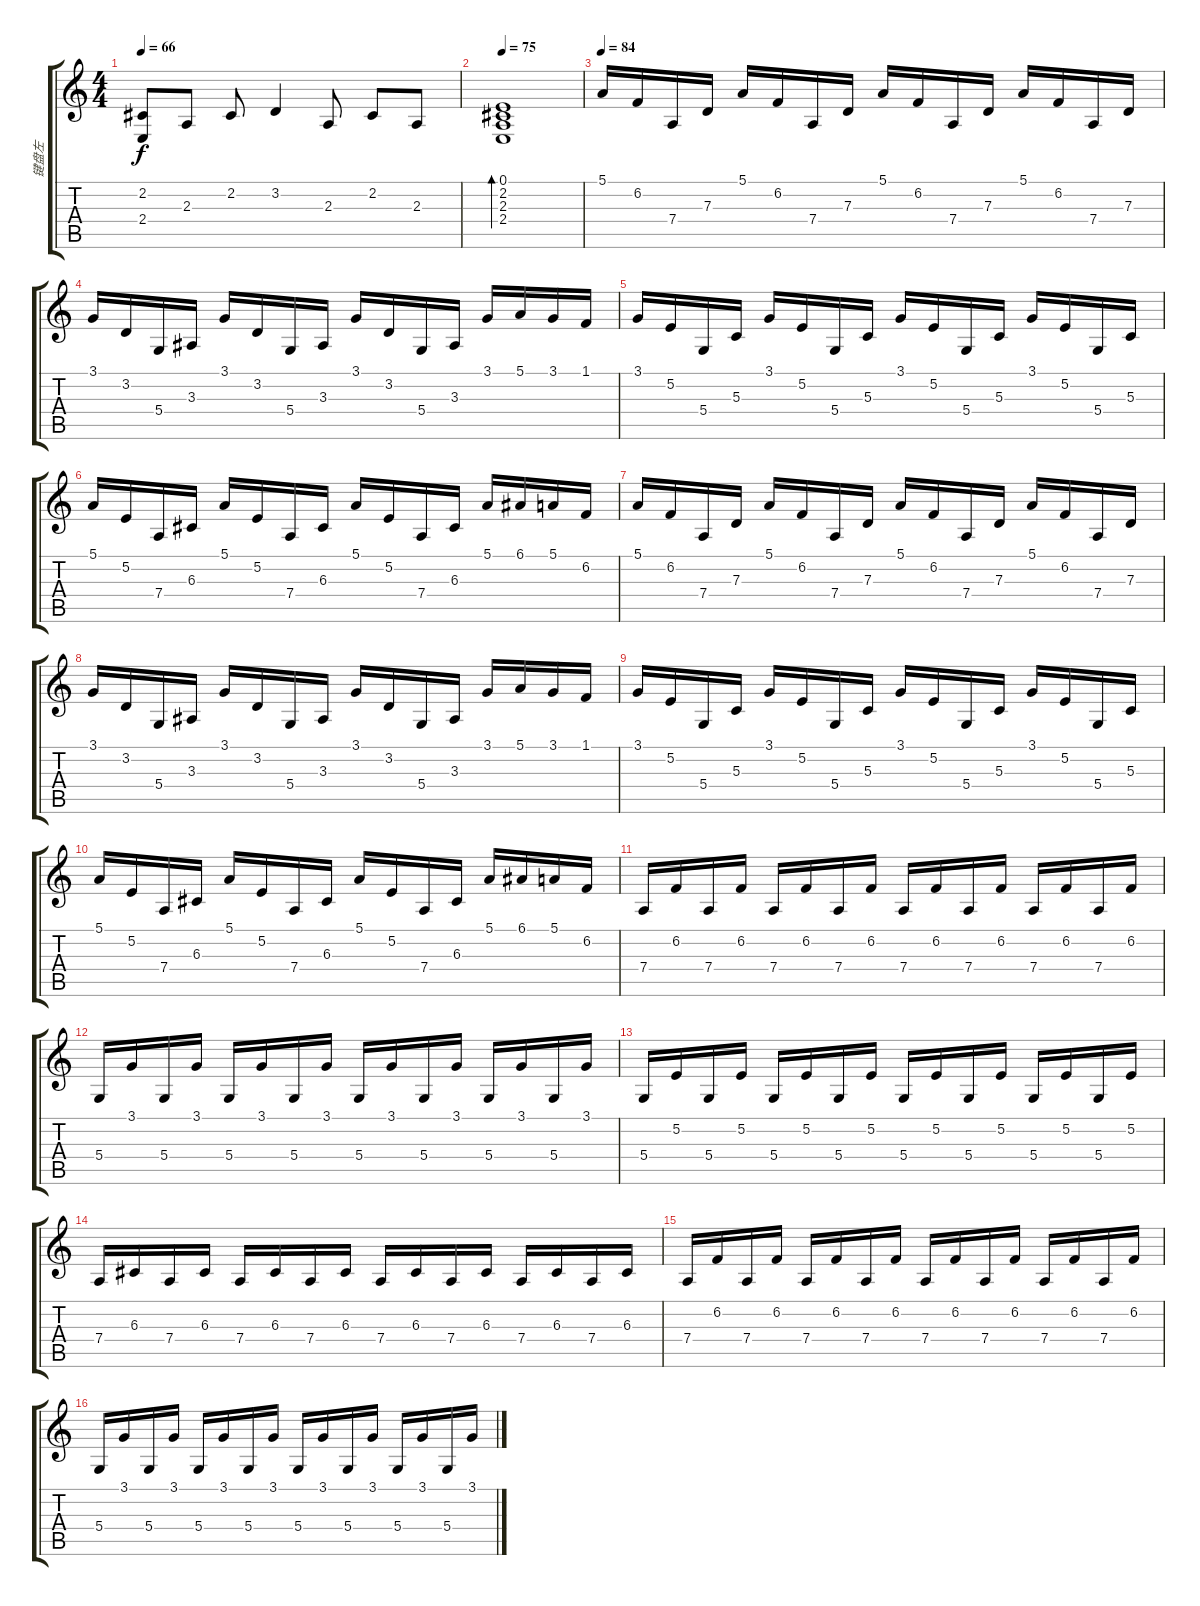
\track ("键盘左" "键盘左") {instrument acousticgrandpiano}
\staff {score tabs}
\tuning (E4 B3 G3 D3 A2 E2) {hide}
\ts (4 4)
\tempo 66
\clef g2
\ks c
(2.2 2.4).8{dy f} 2.3.8 2.2.8 3.2.4 2.3.8 2.2.8 2.3.8 |
\tempo 75
(0.1 2.2 2.3 2.4).1{bd 240} |
\tempo 84
5.1.16 6.2.16 7.4.16 7.3.16 5.1.16 6.2.16 7.4.16 7.3.16 5.1.16 6.2.16 7.4.16 7.3.16 5.1.16 6.2.16 7.4.16 7.3.16 |
3.1.16 3.2.16 5.4.16 3.3.16 3.1.16 3.2.16 5.4.16 3.3.16 3.1.16 3.2.16 5.4.16 3.3.16 3.1.16 5.1.16 3.1.16 1.1.16 |
3.1.16 5.2.16 5.4.16 5.3.16 3.1.16 5.2.16 5.4.16 5.3.16 3.1.16 5.2.16 5.4.16 5.3.16 3.1.16 5.2.16 5.4.16 5.3.16 |
5.1.16 5.2.16 7.4.16 6.3.16 5.1.16 5.2.16 7.4.16 6.3.16 5.1.16 5.2.16 7.4.16 6.3.16 5.1.16 6.1.16 5.1.16 6.2.16 |
5.1.16 6.2.16 7.4.16 7.3.16 5.1.16 6.2.16 7.4.16 7.3.16 5.1.16 6.2.16 7.4.16 7.3.16 5.1.16 6.2.16 7.4.16 7.3.16 |
3.1.16 3.2.16 5.4.16 3.3.16 3.1.16 3.2.16 5.4.16 3.3.16 3.1.16 3.2.16 5.4.16 3.3.16 3.1.16 5.1.16 3.1.16 1.1.16 |
3.1.16 5.2.16 5.4.16 5.3.16 3.1.16 5.2.16 5.4.16 5.3.16 3.1.16 5.2.16 5.4.16 5.3.16 3.1.16 5.2.16 5.4.16 5.3.16 |
5.1.16 5.2.16 7.4.16 6.3.16 5.1.16 5.2.16 7.4.16 6.3.16 5.1.16 5.2.16 7.4.16 6.3.16 5.1.16 6.1.16 5.1.16 6.2.16 |
7.4.16 6.2.16 7.4.16 6.2.16 7.4.16 6.2.16 7.4.16 6.2.16 7.4.16 6.2.16 7.4.16 6.2.16 7.4.16 6.2.16 7.4.16 6.2.16{txt ""} |
5.4.16 3.1.16 5.4.16 3.1.16 5.4.16 3.1.16 5.4.16 3.1.16 5.4.16 3.1.16 5.4.16 3.1.16 5.4.16 3.1.16 5.4.16 3.1.16 |
5.4.16 5.2.16 5.4.16 5.2.16 5.4.16 5.2.16 5.4.16 5.2.16 5.4.16 5.2.16 5.4.16 5.2.16 5.4.16 5.2.16 5.4.16 5.2.16 |
7.4.16 6.3.16 7.4.16 6.3.16 7.4.16 6.3.16 7.4.16 6.3.16 7.4.16 6.3.16 7.4.16 6.3.16 7.4.16 6.3.16 7.4.16 6.3.16 |
7.4.16 6.2.16 7.4.16 6.2.16 7.4.16 6.2.16 7.4.16 6.2.16 7.4.16 6.2.16 7.4.16 6.2.16 7.4.16 6.2.16 7.4.16 6.2.16 |
5.4.16 3.1.16 5.4.16 3.1.16 5.4.16 3.1.16 5.4.16 3.1.16 5.4.16 3.1.16 5.4.16 3.1.16 5.4.16 3.1.16 5.4.16 3.1.16
